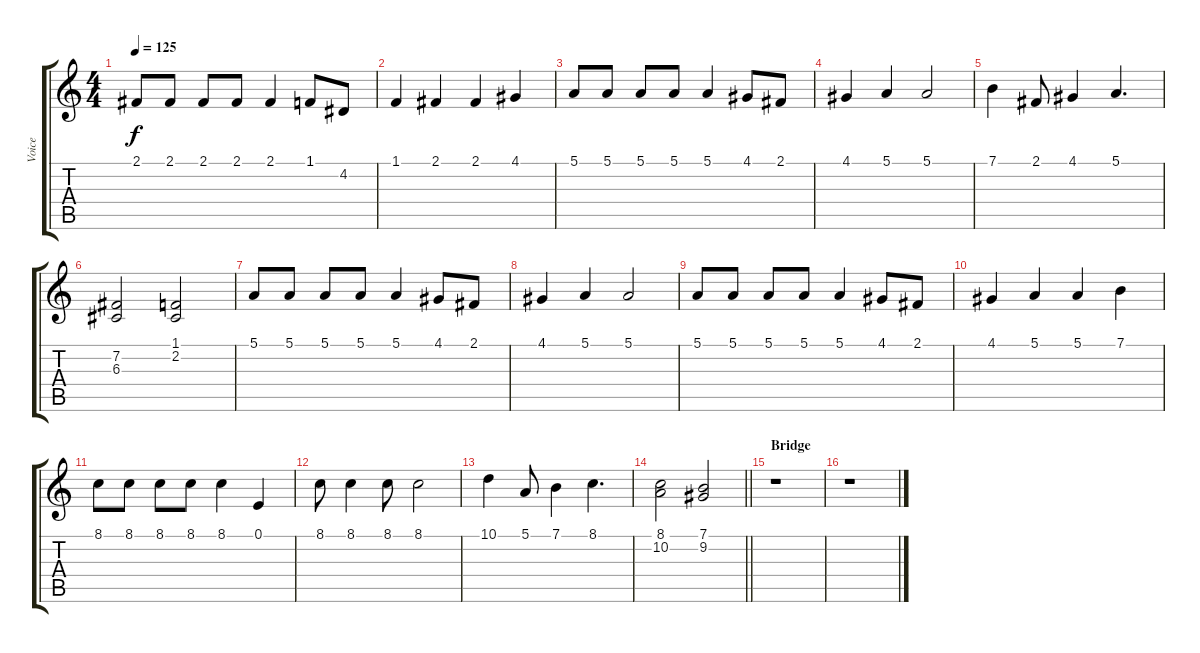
\track ("Voice " "Voice ") {instrument lead6voice}
\staff {score tabs}
\tuning (E4 B3 G3 D3 A2 E2) {hide}
\ts (4 4)
\tempo 125
\clef g2
\ks c
2.1.8{dy f} 2.1.8 2.1.8 2.1.8 2.1.4 1.1.8 4.2.8 |
1.1.4 2.1.4 2.1.4 4.1.4 |
5.1.8 5.1.8 5.1.8 5.1.8 5.1.4 4.1.8 2.1.8 |
4.1.4 5.1.4 5.1.2 |
7.1.4 2.1.8 4.1.4 5.1.4{d} |
(7.2 6.3).2 (1.1 2.2).2 |
5.1.8 5.1.8 5.1.8 5.1.8 5.1.4 4.1.8 2.1.8 |
4.1.4 5.1.4 5.1.2 |
5.1.8 5.1.8 5.1.8 5.1.8 5.1.4 4.1.8 2.1.8 |
4.1.4 5.1.4 5.1.4 7.1.4 |
8.1.8 8.1.8 8.1.8 8.1.8 8.1.4 0.1.4 |
8.1.8 8.1.4 8.1.8 8.1.2 |
10.1.4 5.1.8 7.1.4 8.1.4{d} |
\barLineRight lightlight
(8.1 10.2).2 (7.1 9.2).2 |
\section ("" "Bridge")
r.1 |
r.1
